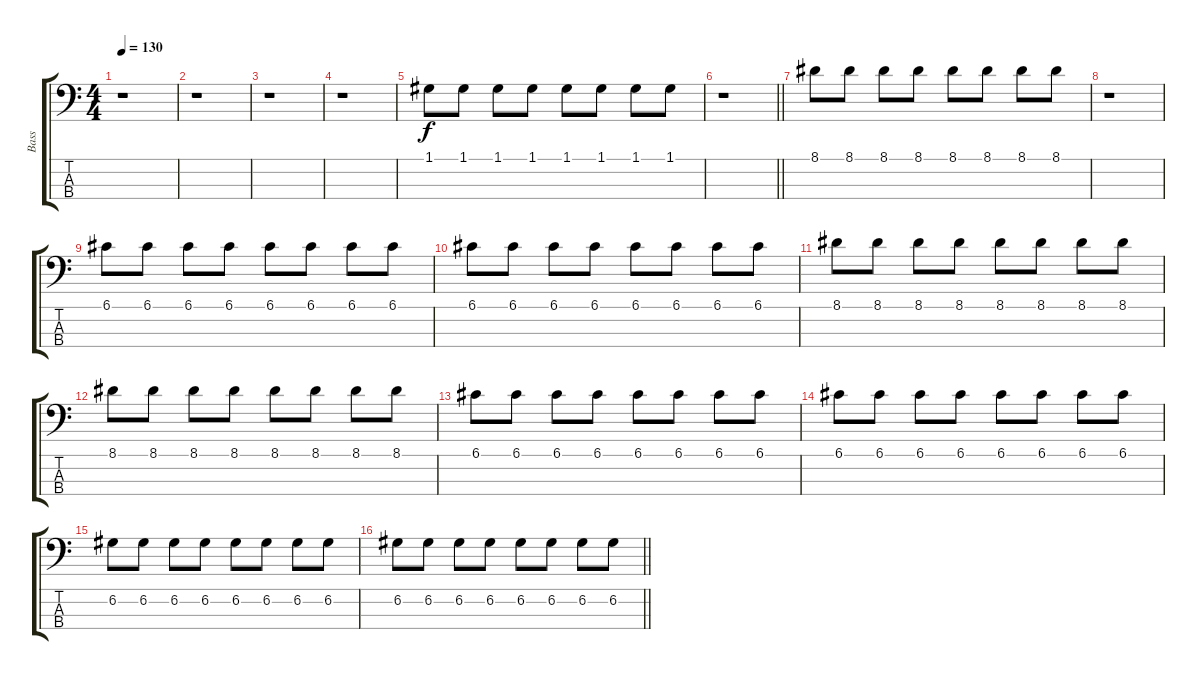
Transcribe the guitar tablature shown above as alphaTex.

\track ("Bass" "Bass") {instrument synthbass1}
\staff {score tabs}
\tuning (G2 D2 A1 E1) {hide}
\ts (4 4)
\tempo 130
\clef f4
\ks c
r.1{dy f} |
r.1 |
r.1 |
r.1 |
1.1.8 1.1.8 1.1.8 1.1.8 1.1.8 1.1.8 1.1.8 1.1.8 |
\barLineRight lightlight
r.1 |
8.1.8 8.1.8 8.1.8 8.1.8 8.1.8 8.1.8 8.1.8 8.1.8 |
r.1 |
6.1.8 6.1.8 6.1.8 6.1.8 6.1.8 6.1.8 6.1.8 6.1.8 |
6.1.8 6.1.8 6.1.8 6.1.8 6.1.8 6.1.8 6.1.8 6.1.8 |
8.1.8 8.1.8 8.1.8 8.1.8 8.1.8 8.1.8 8.1.8 8.1.8 |
8.1.8 8.1.8 8.1.8 8.1.8 8.1.8 8.1.8 8.1.8 8.1.8 |
6.1.8 6.1.8 6.1.8 6.1.8 6.1.8 6.1.8 6.1.8 6.1.8 |
6.1.8 6.1.8 6.1.8 6.1.8 6.1.8 6.1.8 6.1.8 6.1.8 |
6.2.8 6.2.8 6.2.8 6.2.8 6.2.8 6.2.8 6.2.8 6.2.8 |
\barLineRight lightlight
6.2.8 6.2.8 6.2.8 6.2.8 6.2.8 6.2.8 6.2.8 6.2.8
